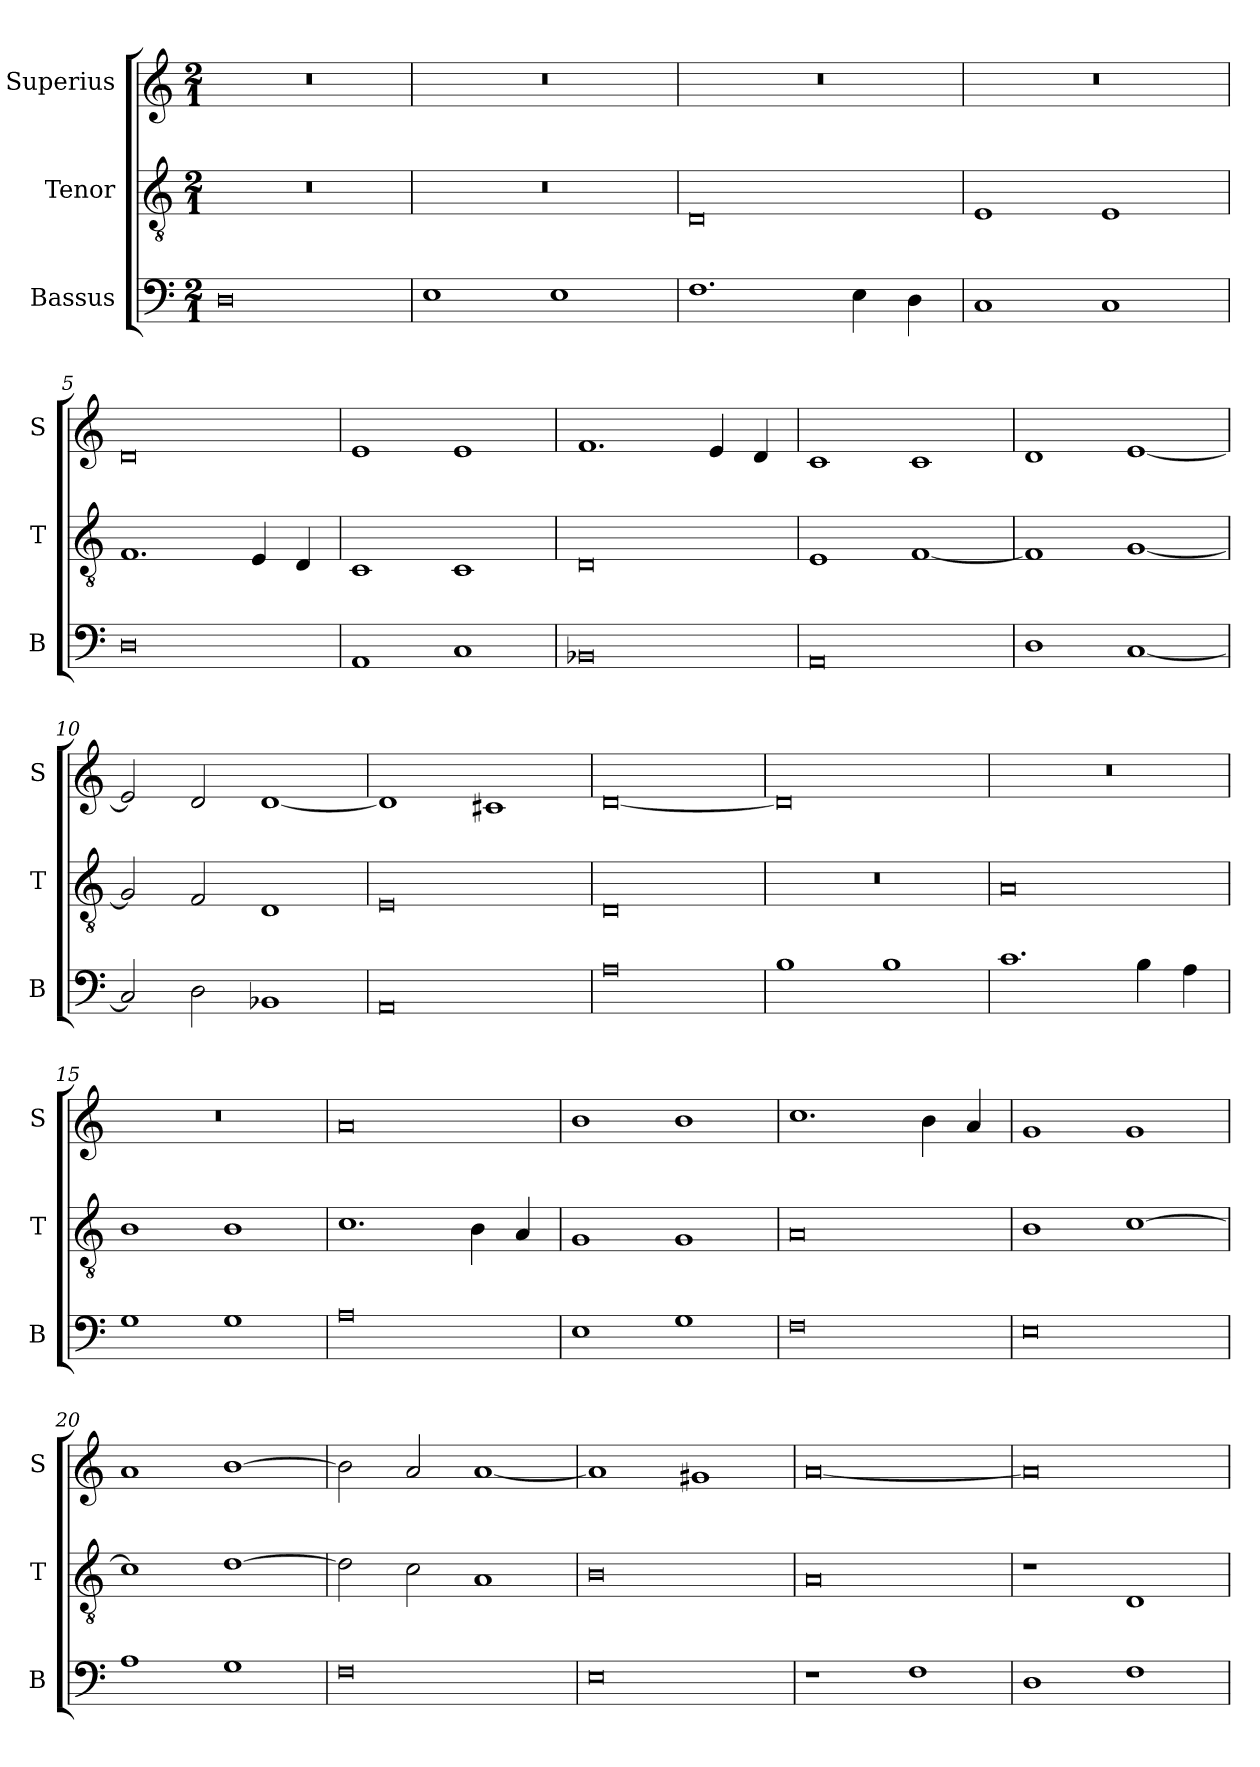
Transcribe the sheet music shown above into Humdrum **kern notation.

**kern	**kern	**kern
*part3	*part2	*part1
*staff3	*staff2	*staff1
*I"Bassus	*I"Tenor	*I"Superius
*I'B	*I'T	*I'S
*clefF4	*clefGv2	*clefG2
*k[]	*k[]	*k[]
*M2/1	*M2/1	*M2/1
=1	=1	=1
0D	0r	0r
=2	=2	=2
1E	0r	0r
1E	.	.
=3	=3	=3
1.F	0D	0r
4E\	.	.
4D\	.	.
=4	=4	=4
1C	1E	0r
1C	1E	.
=5	=5	=5
0D	1.F	0d
.	4E/	.
.	4D/	.
=6	=6	=6
1AA	1C	1e
1C	1C	1e
=7	=7	=7
0BB-X	0D	1.f
.	.	4e/
.	.	4d/
=8	=8	=8
0AA	1E	1c
.	[1F	1c
=9	=9	=9
1D	1F]	1d
[1C	[1G	[1e
=10	=10	=10
2C/]	2G/]	2e/]
2D\	2F/	2d/
1BB-X	1D	[1d
=11	=11	=11
0AA	0E	1d]
.	.	1c#X
=12	=12	=12
0A	0D	[0d
=13	=13	=13
1B	0r	0d]
1B	.	.
=14	=14	=14
1.c	0A	0r
4B\	.	.
4A\	.	.
=15	=15	=15
1G	1B	0r
1G	1B	.
=16	=16	=16
0A	1.c	0a
.	4B\	.
.	4A/	.
=17	=17	=17
1E	1G	1b
1G	1G	1b
=18	=18	=18
0F	0A	1.cc
.	.	4b\
.	.	4a/
=19	=19	=19
0E	1B	1g
.	[1c	1g
=20	=20	=20
1A	1c]	1a
1G	[1d	[1b
=21	=21	=21
0F	2d\]	2b\]
.	2c\	2a/
.	1A	[1a
=22	=22	=22
0E	0B	1a]
.	.	1g#X
=23	=23	=23
1r	0A	[0a
1F	.	.
=24	=24	=24
1D	1r	0a]
1F	1D	.
=	=	=
*-	*-	*-
